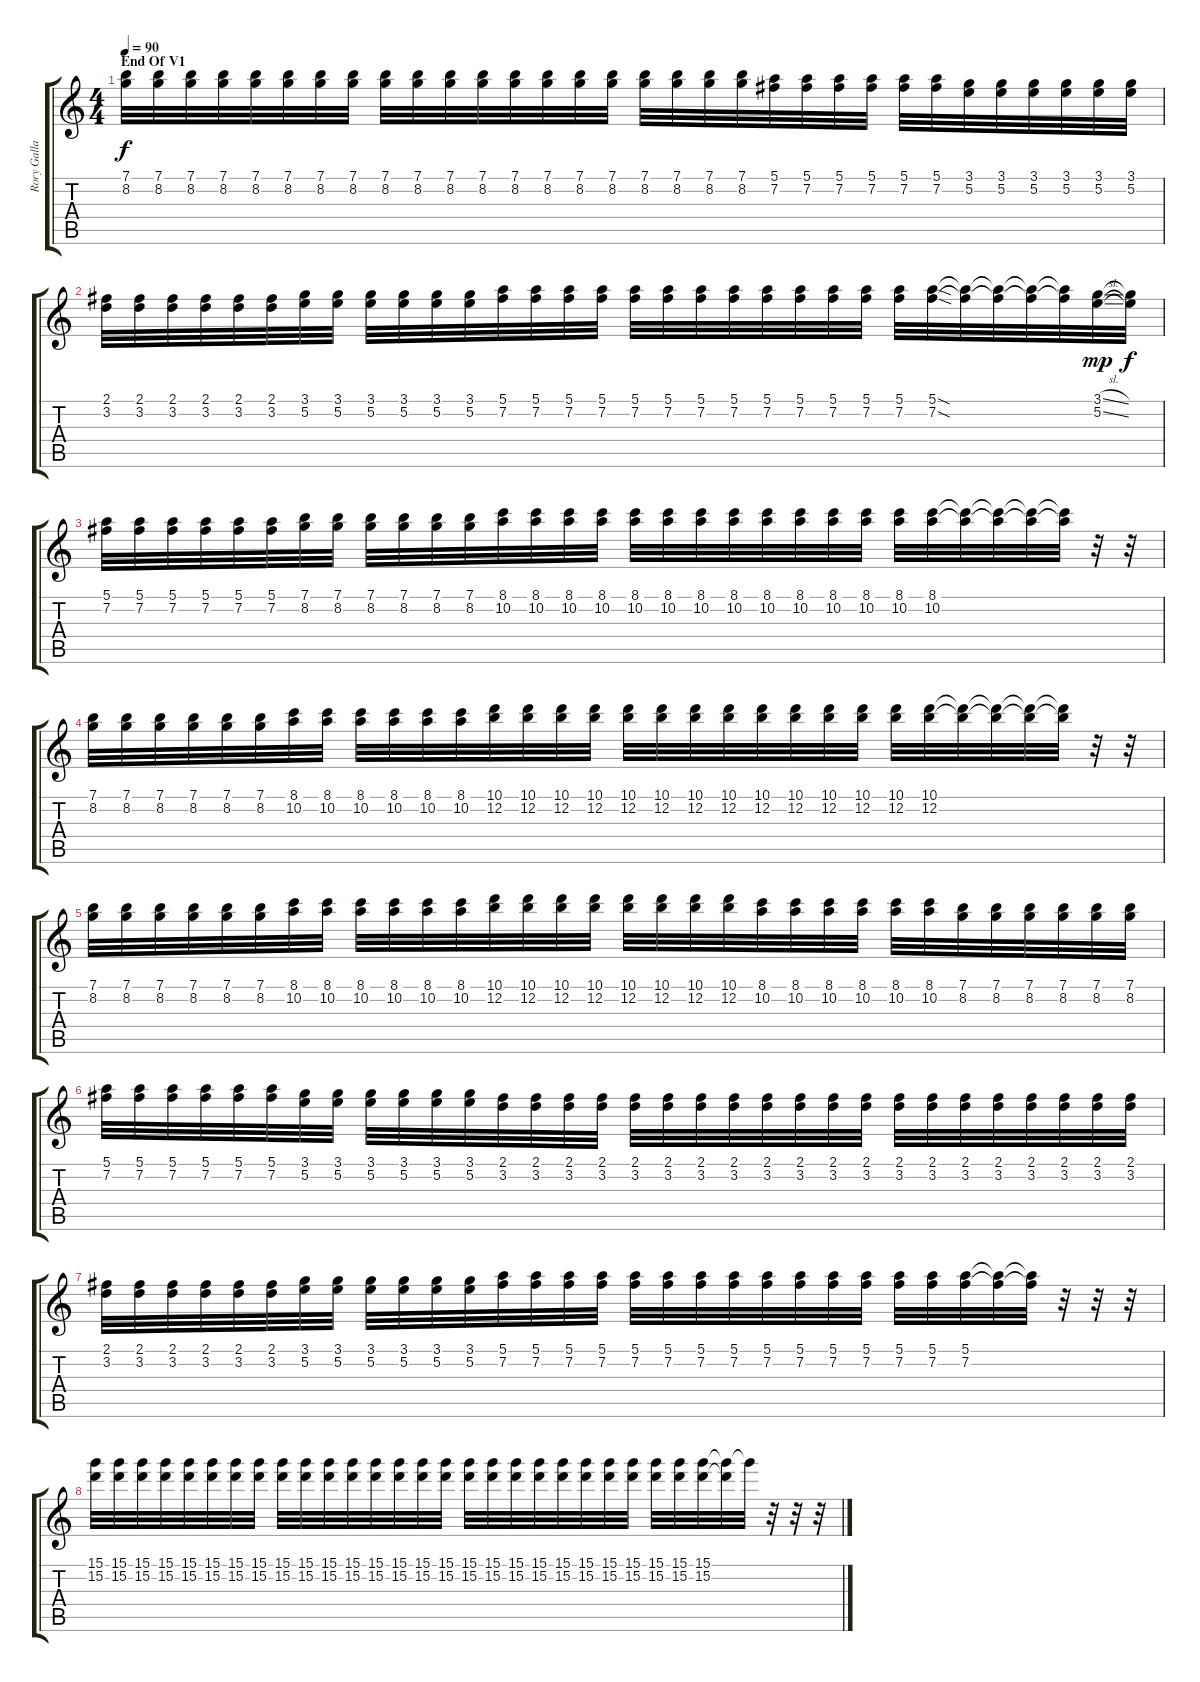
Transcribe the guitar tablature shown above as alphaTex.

\track ("Rory Gallagher" "Rory Galla") {instrument acousticguitarsteel}
\staff {score tabs}
\tuning (E4 B3 G3 D3 A2 E2) {hide}
\ts (4 4)
\section ("" "End Of V1")
\tempo 90
\clef g2
\ks c
(7.1 8.2).32{dy f} (7.1 8.2).32 (7.1 8.2).32 (7.1 8.2).32 (7.1 8.2).32 (7.1 8.2).32 (7.1 8.2).32 (7.1 8.2).32 (7.1 8.2).32 (7.1 8.2).32 (7.1 8.2).32 (7.1 8.2).32 (7.1 8.2).32 (7.1 8.2).32 (7.1 8.2).32 (7.1 8.2).32 (7.1 8.2).32 (7.1 8.2).32 (7.1 8.2).32 (7.1 8.2).32 (5.1 7.2).32 (5.1 7.2).32 (5.1 7.2).32 (5.1 7.2).32 (5.1 7.2).32 (5.1 7.2).32 (3.1 5.2).32 (3.1 5.2).32 (3.1 5.2).32 (3.1 5.2).32 (3.1 5.2).32 (3.1 5.2).32 |
(2.1 3.2).32 (2.1 3.2).32 (2.1 3.2).32 (2.1 3.2).32 (2.1 3.2).32 (2.1 3.2).32 (3.1 5.2).32 (3.1 5.2).32 (3.1 5.2).32 (3.1 5.2).32 (3.1 5.2).32 (3.1 5.2).32 (5.1 7.2).32 (5.1 7.2).32 (5.1 7.2).32 (5.1 7.2).32 (5.1 7.2).32 (5.1 7.2).32 (5.1 7.2).32 (5.1 7.2).32 (5.1 7.2).32 (5.1 7.2).32 (5.1 7.2).32 (5.1 7.2).32 (5.1 7.2).32 (5.1{sod} 7.2{sod}).32 (5.1{t} 7.2{t}).32 (5.1{t} 7.2{t}).32 (5.1{t} 7.2{t}).32 (5.1{t} 7.2{t}).32 (3.1{sl} 5.2{sl}).32{dy mp} (3.1{t} 5.2{t}).32{dy f} |
(5.1 7.2).32 (5.1 7.2).32 (5.1 7.2).32 (5.1 7.2).32 (5.1 7.2).32 (5.1 7.2).32 (7.1 8.2).32 (7.1 8.2).32 (7.1 8.2).32 (7.1 8.2).32 (7.1 8.2).32 (7.1 8.2).32 (8.1 10.2).32 (8.1 10.2).32 (8.1 10.2).32 (8.1 10.2).32 (8.1 10.2).32 (8.1 10.2).32 (8.1 10.2).32 (8.1 10.2).32 (8.1 10.2).32 (8.1 10.2).32 (8.1 10.2).32 (8.1 10.2).32 (8.1 10.2).32 (8.1 10.2).32 (8.1{t} 10.2{t}).32 (8.1{t} 10.2{t}).32 (8.1{t} 10.2{t}).32 (8.1{t} 10.2{t}).32 r.32 r.32 |
(7.1 8.2).32 (7.1 8.2).32 (7.1 8.2).32 (7.1 8.2).32 (7.1 8.2).32 (7.1 8.2).32 (8.1 10.2).32 (8.1 10.2).32 (8.1 10.2).32 (8.1 10.2).32 (8.1 10.2).32 (8.1 10.2).32 (10.1 12.2).32 (10.1 12.2).32 (10.1 12.2).32 (10.1 12.2).32 (10.1 12.2).32 (10.1 12.2).32 (10.1 12.2).32 (10.1 12.2).32 (10.1 12.2).32 (10.1 12.2).32 (10.1 12.2).32 (10.1 12.2).32 (10.1 12.2).32 (10.1 12.2).32 (10.1{t} 12.2{t}).32 (10.1{t} 12.2{t}).32 (10.1{t} 12.2{t}).32 (10.1{t} 12.2{t}).32 r.32 r.32 |
(7.1 8.2).32 (7.1 8.2).32 (7.1 8.2).32 (7.1 8.2).32 (7.1 8.2).32 (7.1 8.2).32 (8.1 10.2).32 (8.1 10.2).32 (8.1 10.2).32 (8.1 10.2).32 (8.1 10.2).32 (8.1 10.2).32 (10.1 12.2).32 (10.1 12.2).32 (10.1 12.2).32 (10.1 12.2).32 (10.1 12.2).32 (10.1 12.2).32 (10.1 12.2).32 (10.1 12.2).32 (8.1 10.2).32 (8.1 10.2).32 (8.1 10.2).32 (8.1 10.2).32 (8.1 10.2).32 (8.1 10.2).32 (7.1 8.2).32 (7.1 8.2).32 (7.1 8.2).32 (7.1 8.2).32 (7.1 8.2).32 (7.1 8.2).32 |
(5.1 7.2).32 (5.1 7.2).32 (5.1 7.2).32 (5.1 7.2).32 (5.1 7.2).32 (5.1 7.2).32 (3.1 5.2).32 (3.1 5.2).32 (3.1 5.2).32 (3.1 5.2).32 (3.1 5.2).32 (3.1 5.2).32 (2.1 3.2).32 (2.1 3.2).32 (2.1 3.2).32 (2.1 3.2).32 (2.1 3.2).32 (2.1 3.2).32 (2.1 3.2).32 (2.1 3.2).32 (2.1 3.2).32 (2.1 3.2).32 (2.1 3.2).32 (2.1 3.2).32 (2.1 3.2).32 (2.1 3.2).32 (2.1 3.2).32 (2.1 3.2).32 (2.1 3.2).32 (2.1 3.2).32 (2.1 3.2).32 (2.1 3.2).32 |
(2.1 3.2).32 (2.1 3.2).32 (2.1 3.2).32 (2.1 3.2).32 (2.1 3.2).32 (2.1 3.2).32 (3.1 5.2).32 (3.1 5.2).32 (3.1 5.2).32 (3.1 5.2).32 (3.1 5.2).32 (3.1 5.2).32 (5.1 7.2).32 (5.1 7.2).32 (5.1 7.2).32 (5.1 7.2).32 (5.1 7.2).32 (5.1 7.2).32 (5.1 7.2).32 (5.1 7.2).32 (5.1 7.2).32 (5.1 7.2).32 (5.1 7.2).32 (5.1 7.2).32 (5.1 7.2).32 (5.1 7.2).32 (5.1 7.2).32 (5.1{t} 7.2{t}).32 (5.1{t} 7.2{t}).32 r.32 r.32 r.32 |
(15.1 15.2).32 (15.1 15.2).32 (15.1 15.2).32 (15.1 15.2).32 (15.1 15.2).32 (15.1 15.2).32 (15.1 15.2).32 (15.1 15.2).32 (15.1 15.2).32 (15.1 15.2).32 (15.1 15.2).32 (15.1 15.2).32 (15.1 15.2).32 (15.1 15.2).32 (15.1 15.2).32 (15.1 15.2).32 (15.1 15.2).32 (15.1 15.2).32 (15.1 15.2).32 (15.1 15.2).32 (15.1 15.2).32 (15.1 15.2).32 (15.1 15.2).32 (15.1 15.2).32 (15.1 15.2).32 (15.1 15.2).32 (15.1 15.2).32 (15.1{t} 15.2{t}).32 15.1{t}.32 r.32 r.32 r.32
